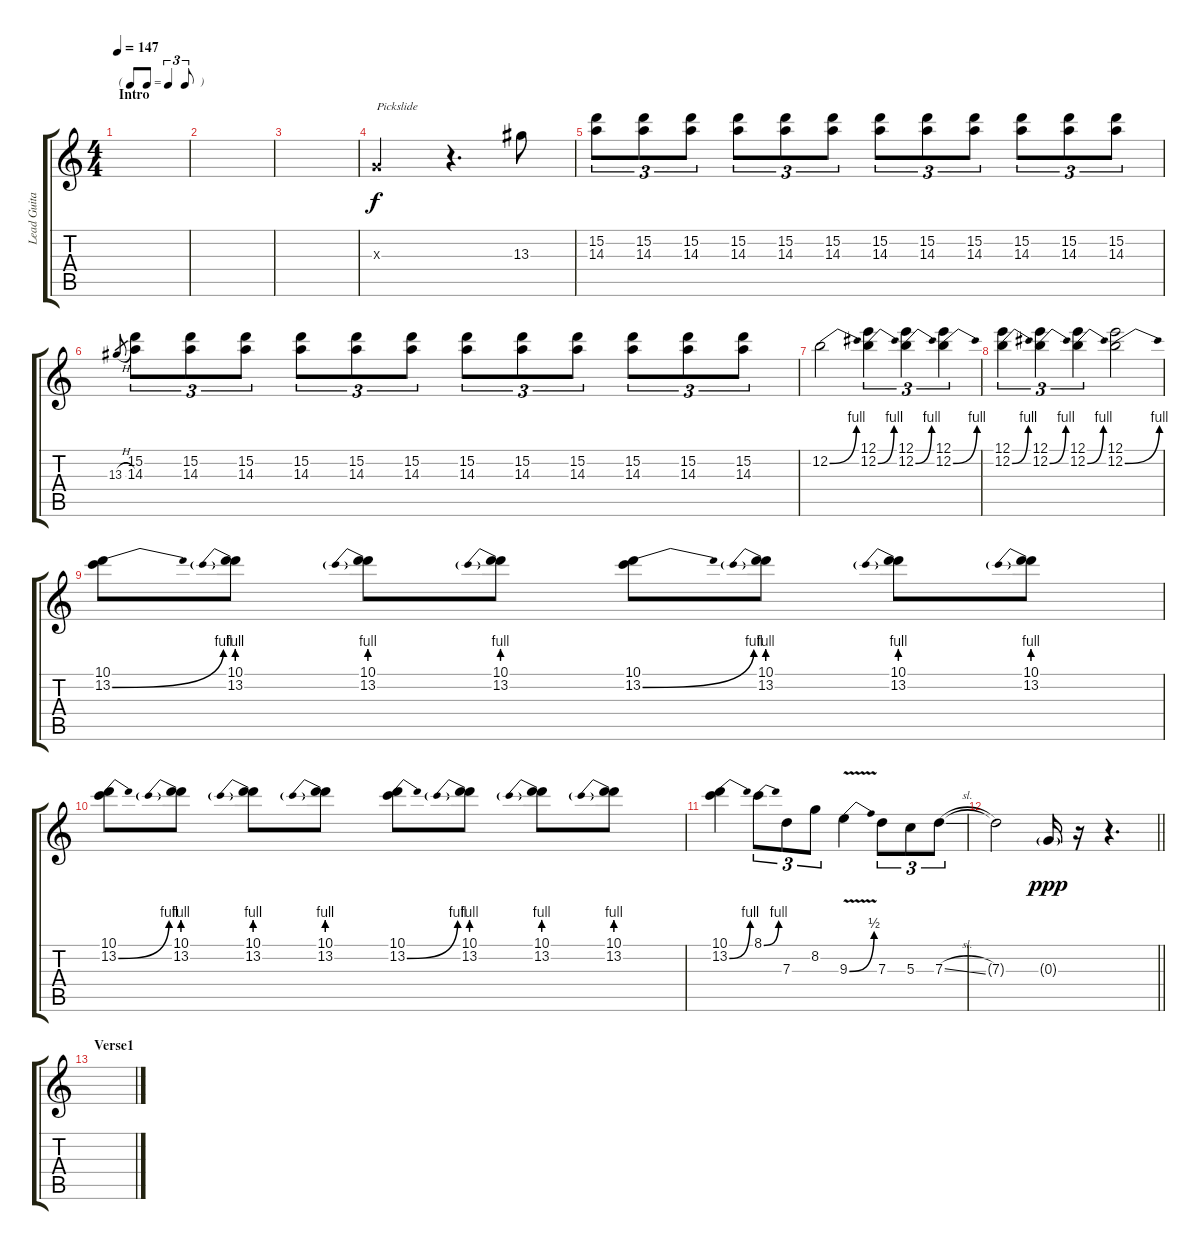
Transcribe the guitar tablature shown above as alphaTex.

\track ("Lead Guitar I" "Lead Guita") {instrument distortionguitar}
\staff {score tabs}
\tuning (E4 B3 G3 D3 A2 D2) {hide}
\ts (4 4)
\tf triplet8th
\section ("" "Intro")
\tempo 147
\clef g2
\ks c
|
|
|
0.3{x}.2{txt "Pickslide"} r.4{d} 13.3.8 |
(15.2 14.3).8{tu (3 2)} (15.2 14.3).8{tu (3 2)} (15.2 14.3).8{tu (3 2)} (15.2 14.3).8{tu (3 2)} (15.2 14.3).8{tu (3 2)} (15.2 14.3).8{tu (3 2)} (15.2 14.3).8{tu (3 2)} (15.2 14.3).8{tu (3 2)} (15.2 14.3).8{tu (3 2)} (15.2 14.3).8{tu (3 2)} (15.2 14.3).8{tu (3 2)} (15.2 14.3).8{tu (3 2)} |
13.3{h}.8{gr} (15.2 14.3).8{tu (3 2)} (15.2 14.3).8{tu (3 2)} (15.2 14.3).8{tu (3 2)} (15.2 14.3).8{tu (3 2)} (15.2 14.3).8{tu (3 2)} (15.2 14.3).8{tu (3 2)} (15.2 14.3).8{tu (3 2)} (15.2 14.3).8{tu (3 2)} (15.2 14.3).8{tu (3 2)} (15.2 14.3).8{tu (3 2)} (15.2 14.3).8{tu (3 2)} (15.2 14.3).8{tu (3 2)} |
12.2{be (bend 0 0 60 4)}.2 (12.1 12.2{be (bend 0 0 60 4)}).4{tu (3 2)} (12.1 12.2{be (bend 0 0 60 4)}).4{tu (3 2)} (12.1 12.2{be (bend 0 0 60 4)}).4{tu (3 2)} |
(12.1 12.2{be (bend 0 0 60 4)}).4{tu (3 2)} (12.1 12.2{be (bend 0 0 60 4)}).4{tu (3 2)} (12.1 12.2{be (bend 0 0 60 4)}).4{tu (3 2)} (12.1 12.2{be (bend 0 0 60 4)}).2 |
(10.1 13.2{be (bend 0 0 60 4)}).8 (10.1 13.2{be (prebend 0 4 60 4)}).8 (10.1 13.2{be (prebend 0 4 60 4)}).8 (10.1 13.2{be (prebend 0 4 60 4)}).8 (10.1 13.2{be (bend 0 0 60 4)}).8 (10.1 13.2{be (prebend 0 4 60 4)}).8 (10.1 13.2{be (prebend 0 4 60 4)}).8 (10.1 13.2{be (prebend 0 4 60 4)}).8 |
(10.1 13.2{be (bend 0 0 60 4)}).8 (10.1 13.2{be (prebend 0 4 60 4)}).8 (10.1 13.2{be (prebend 0 4 60 4)}).8 (10.1 13.2{be (prebend 0 4 60 4)}).8 (10.1 13.2{be (bend 0 0 60 4)}).8 (10.1 13.2{be (prebend 0 4 60 4)}).8 (10.1 13.2{be (prebend 0 4 60 4)}).8 (10.1 13.2{be (prebend 0 4 60 4)}).8 |
(10.1 13.2{be (bend 0 0 60 4)}).4 8.1{be (bend 0 0 60 4)}.8{tu (3 2)} 7.3.8{tu (3 2)} 8.2.8{tu (3 2)} 9.3{be (bend 0 0 60 2) v}.4 7.3.8{tu (3 2)} 5.3.8{tu (3 2)} 7.3{sl}.8{tu (3 2)} |
\barLineRight lightlight
7.3{t}.2 0.3{g}.16{dy ppp} r.16 r.4{d} |
\section ("" "Verse1")
